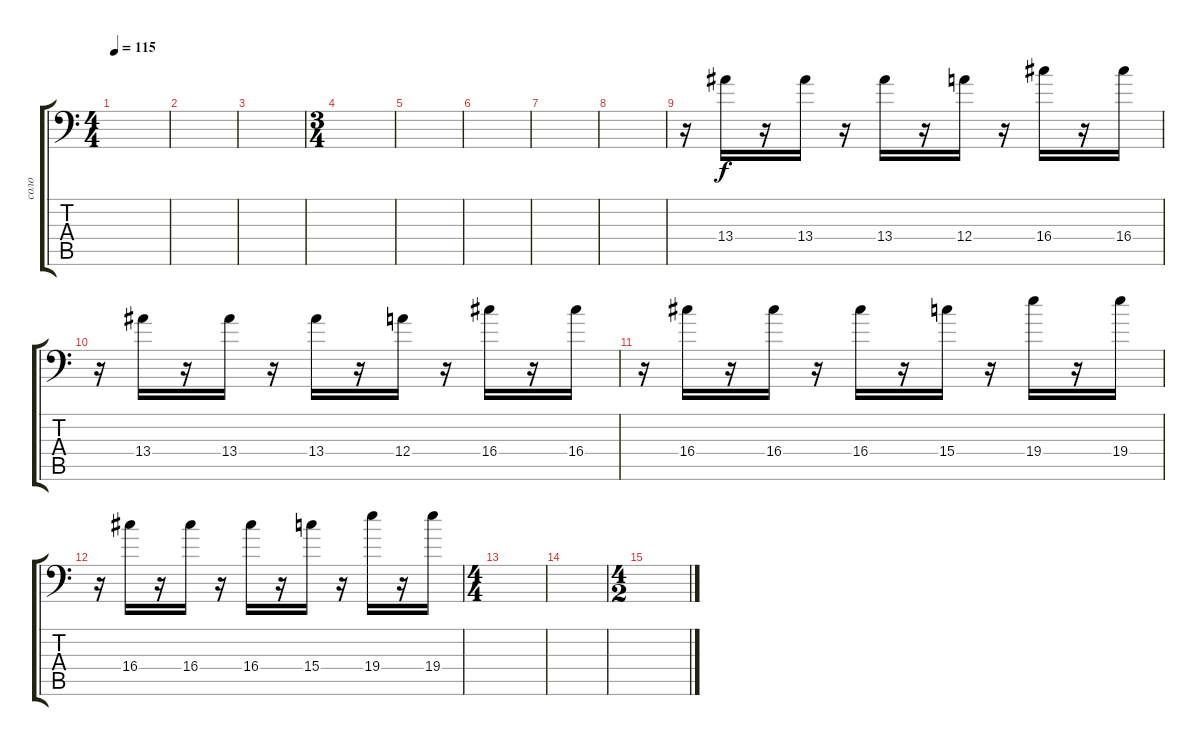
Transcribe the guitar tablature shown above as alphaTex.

\track ("соло" "соло") {instrument distortionguitar}
\staff {score tabs}
\tuning (B3 Gb3 D3 A2 E2 A1) {hide}
\ts (4 4)
\tempo 115
\clef f4
\ks c
|
|
|
\ts (3 4)
|
|
|
|
|
r.16 13.4.16 r.16 13.4.16 r.16 13.4.16 r.16 12.4.16 r.16 16.4.16 r.16 16.4.16 |
r.16 13.4.16 r.16 13.4.16 r.16 13.4.16 r.16 12.4.16 r.16 16.4.16 r.16 16.4.16 |
r.16 16.4.16 r.16 16.4.16 r.16 16.4.16 r.16 15.4.16 r.16 19.4.16 r.16 19.4.16 |
r.16 16.4.16 r.16 16.4.16 r.16 16.4.16 r.16 15.4.16 r.16 19.4.16 r.16 19.4.16 |
\ts (4 4)
|
|
\ts (4 2)
